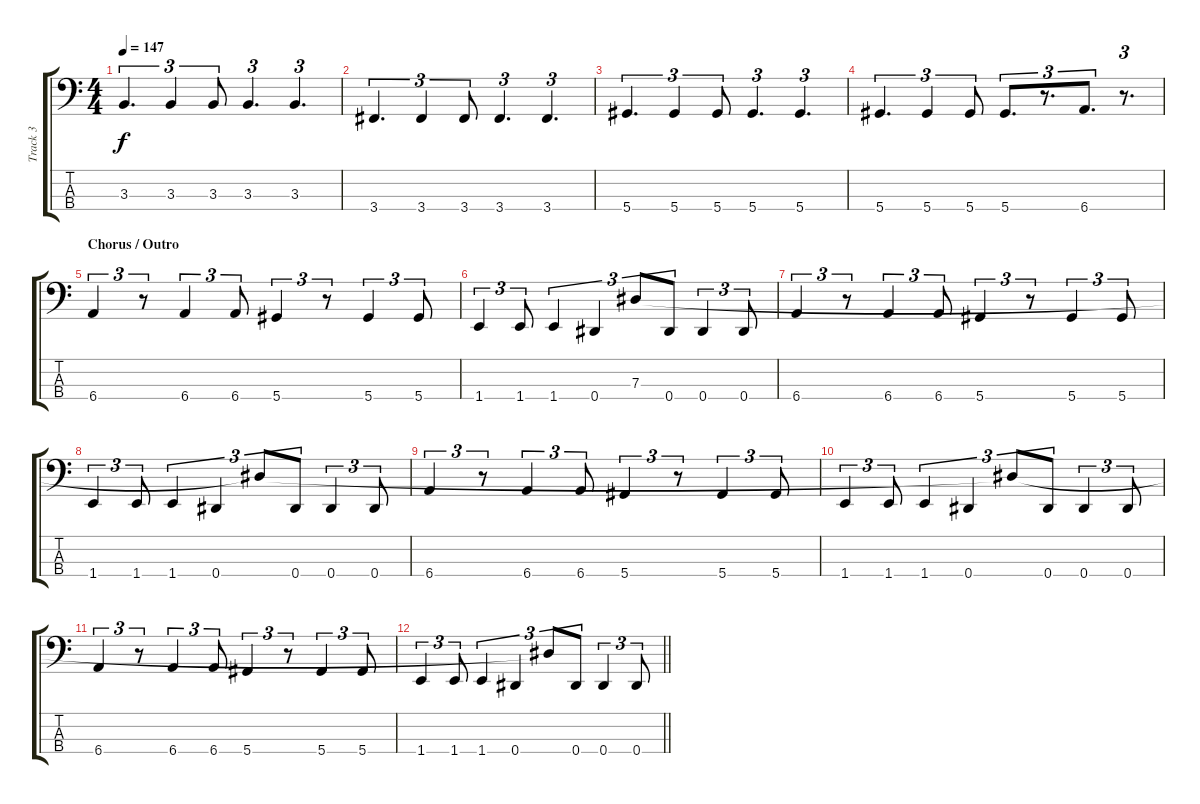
\track ("Track 3" "Track 3") {instrument electricbasspick}
\staff {score tabs}
\tuning (Gb2 Db2 Ab1 Eb1) {hide}
\ts (4 4)
\tempo 147
\clef f4
\ks c
3.3.4{d tu (3 2) dy f} 3.3.4{tu (3 2)} 3.3.8{tu (3 2)} 3.3.4{d tu (3 2)} 3.3.4{d tu (3 2)} |
3.4.4{d tu (3 2)} 3.4.4{tu (3 2)} 3.4.8{tu (3 2)} 3.4.4{d tu (3 2)} 3.4.4{d tu (3 2)} |
5.4.4{d tu (3 2)} 5.4.4{tu (3 2)} 5.4.8{tu (3 2)} 5.4.4{d tu (3 2)} 5.4.4{d tu (3 2)} |
5.4.4{d tu (3 2)} 5.4.4{tu (3 2)} 5.4.8{tu (3 2)} 5.4.8{d tu (3 2)} r.8{d tu (3 2)} 6.4.8{d tu (3 2)} r.8{d tu (3 2)} |
\section ("" "Chorus / Outro")
6.4.4{tu (3 2)} r.8{tu (3 2)} 6.4.4{tu (3 2)} 6.4.8{tu (3 2)} 5.4.4{tu (3 2)} r.8{tu (3 2)} 5.4.4{tu (3 2)} 5.4.8{tu (3 2)} |
1.4.4{tu (3 2)} 1.4.8{tu (3 2)} 1.4.4{tu (3 2)} 0.4.4{tu (3 2)} 7.3.8{tu (3 2)} 0.4.8{tu (3 2)} 0.4.4{tu (3 2)} 0.4.8{tu (3 2)} |
6.4.4{tu (3 2)} r.8{tu (3 2)} 6.4.4{tu (3 2)} 6.4.8{tu (3 2)} 5.4.4{tu (3 2)} r.8{tu (3 2)} 5.4.4{tu (3 2)} 5.4.8{tu (3 2)} |
1.4.4{tu (3 2)} 1.4.8{tu (3 2)} 1.4.4{tu (3 2)} 0.4.4{tu (3 2)} 7.3{t}.8{tu (3 2)} 0.4.8{tu (3 2)} 0.4.4{tu (3 2)} 0.4.8{tu (3 2)} |
6.4.4{tu (3 2)} r.8{tu (3 2)} 6.4.4{tu (3 2)} 6.4.8{tu (3 2)} 5.4.4{tu (3 2)} r.8{tu (3 2)} 5.4.4{tu (3 2)} 5.4.8{tu (3 2)} |
1.4.4{tu (3 2)} 1.4.8{tu (3 2)} 1.4.4{tu (3 2)} 0.4.4{tu (3 2)} 7.3{t}.8{tu (3 2)} 0.4.8{tu (3 2)} 0.4.4{tu (3 2)} 0.4.8{tu (3 2)} |
6.4.4{tu (3 2)} r.8{tu (3 2)} 6.4.4{tu (3 2)} 6.4.8{tu (3 2)} 5.4.4{tu (3 2)} r.8{tu (3 2)} 5.4.4{tu (3 2)} 5.4.8{tu (3 2)} |
\barLineRight lightlight
1.4.4{tu (3 2)} 1.4.8{tu (3 2)} 1.4.4{tu (3 2)} 0.4.4{tu (3 2)} 7.3{t}.8{tu (3 2)} 0.4.8{tu (3 2)} 0.4.4{tu (3 2)} 0.4.8{tu (3 2)}
